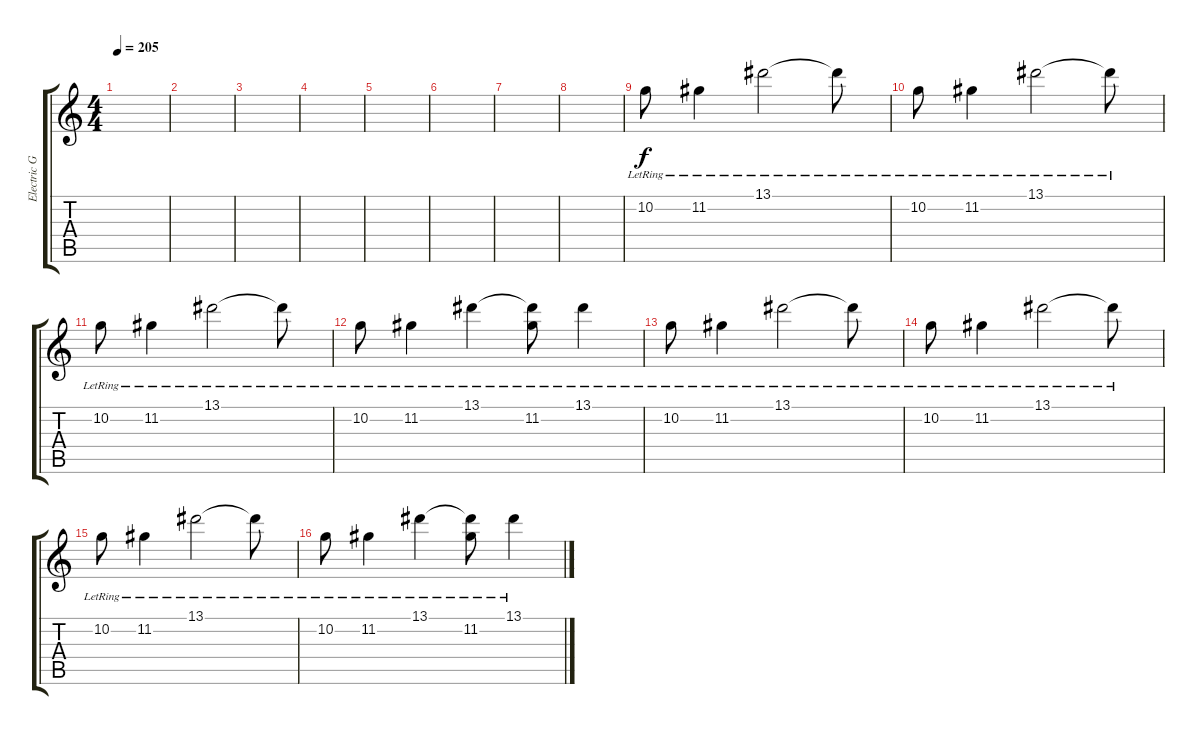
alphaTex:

\track ("Electric Guitar" "Electric G") {instrument distortionguitar}
\staff {score tabs}
\tuning (D4 A3 F3 C3 G2 C2) {hide}
\ts (4 4)
\tempo 205
\clef g2
\ks c
|
|
|
|
|
|
|
|
10.2{lr}.8 11.2{lr}.4 13.1{lr}.2 13.1{lr t}.8 |
10.2{lr}.8 11.2{lr}.4 13.1{lr}.2 13.1{lr t}.8 |
10.2{lr}.8 11.2{lr}.4 13.1{lr}.2 13.1{lr t}.8 |
10.2{lr}.8 11.2{lr}.4 13.1{lr}.4 (13.1{lr t} 11.2).8 13.1{lr}.4 |
10.2{lr}.8 11.2{lr}.4 13.1{lr}.2 13.1{lr t}.8 |
10.2{lr}.8 11.2{lr}.4 13.1{lr}.2 13.1{lr t}.8 |
10.2{lr}.8 11.2{lr}.4 13.1{lr}.2 13.1{lr t}.8 |
10.2{lr}.8 11.2{lr}.4 13.1{lr}.4 (13.1{lr t} 11.2).8 13.1{lr}.4
